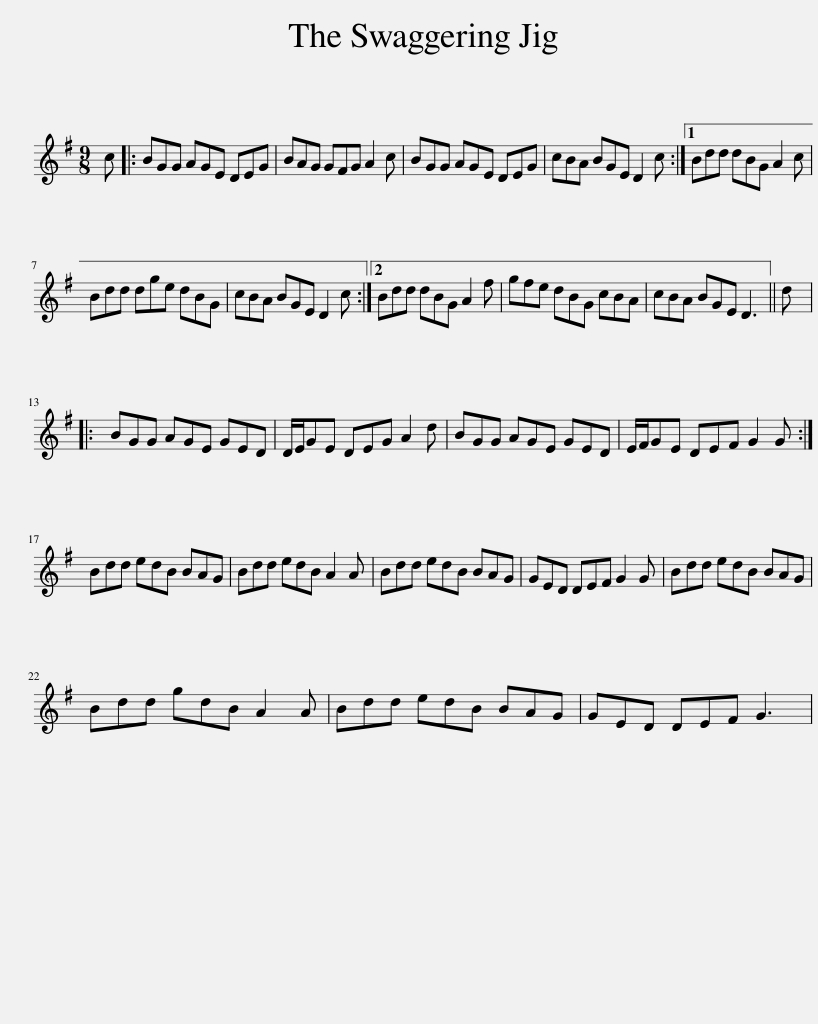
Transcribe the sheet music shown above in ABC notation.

X:1
L:1/8
M:9/8
I:linebreak $
K:G
V:1 treble
V:1
 c |: BGG AGE DEG | BAG GFG A2 c | BGG AGE DEG | cBA BGE D2 c :|1 %5
 Bdd dBG A2 c |$ Bdd dge dBG | cBA BGE D2 c :|2 Bdd dBG A2 f | gfe dBG cBA | %10
 cBA BGE D3 || d |:$ BGG AGE GED | D/E/GE DEG A2 d | BGG AGE GED | %15
 E/F/GE DEF G2 G :|$ Bdd edB BAG | Bdd edB A2 A | Bdd edB BAG | GED DEF G2 G | %20
 Bdd edB BAG |$ Bdd gdB A2 A | Bdd edB BAG | GED DEF G3 | %24
